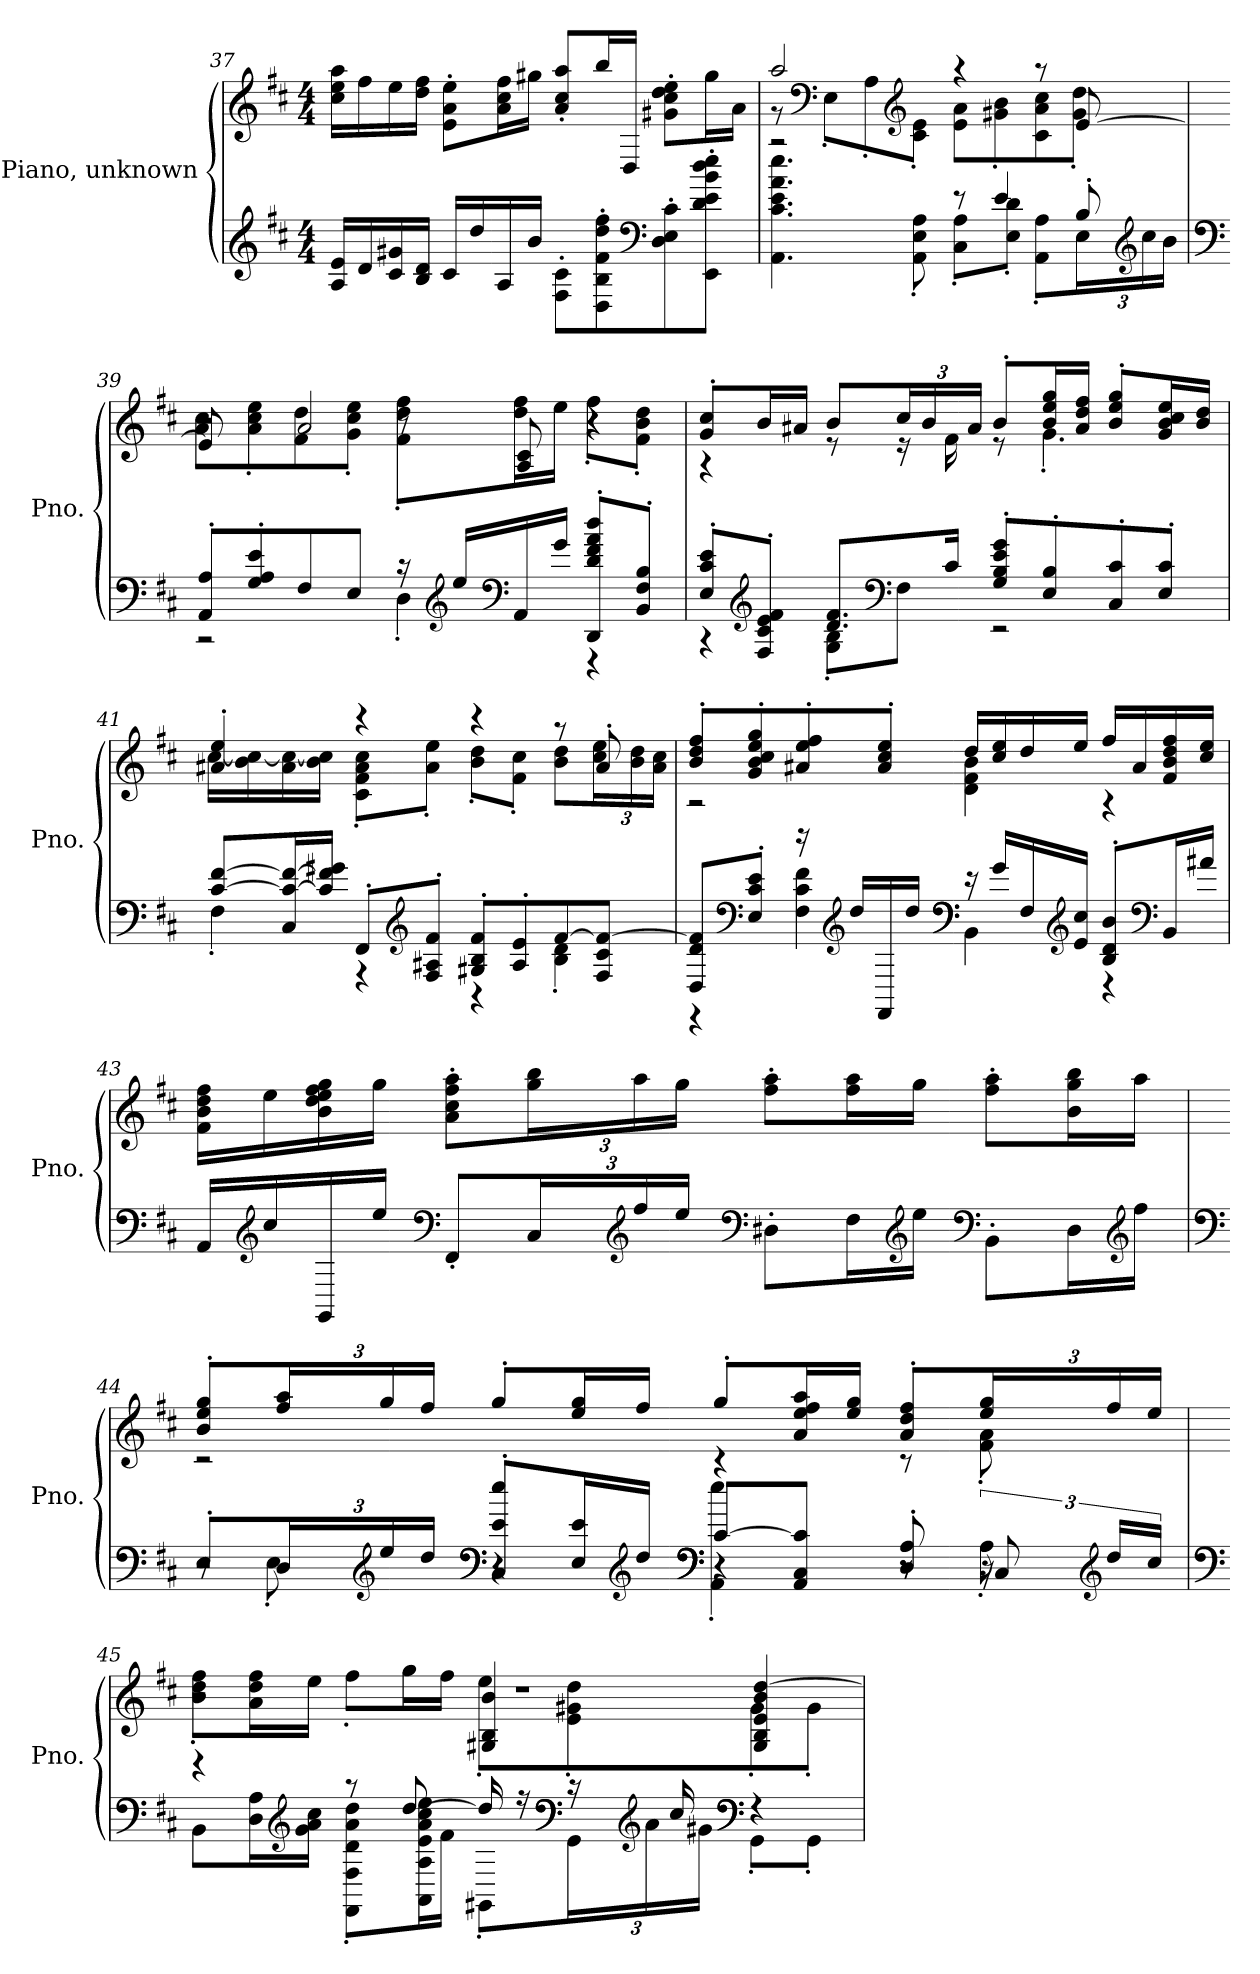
**kern	**kern
*part1	*part1
*staff2	*staff1
*I"Piano, unknown	*
*I'Pno.	*
!!LO:LB:g=z
*clefG2	*clefG2
*k[f#c#]	*k[f#c#]
*M4/4	*M4/4
=37	=37
16A/ 16e/LL	16cc#\ 16ee\ 16aa\LL
16d/	16ff#\
16c#/ 16g#X/	16ee\
16B/ 16d/JJ	16dd\ 16ff#\JJ
16c#/LL	8e\' 8a\' 8ee\'L
16dd/	.
16A/	16a\ 16cc#\ 16ff#\L
16b/JJ	16gg#X\JJ
8F#\' 8c#\'L	8a/' 8cc#/' 8aa/'L
8D\' 8B\' 8f#\' 8dd\' 8ff#\'	16bb/L
.	16D/JJ
*clefF4	*
8D\' 8E\' 8c#\'	8g#X\' 8cc#\' 8dd\' 8ee\'L
8EE\' 8d\' 8e\' 8b\' 8dd\' 8ee\'J	16gg#\L
.	16a\JJ
=38	=38
*^	*^
2r	4.AA\ 4.c#\ 4.e\ 4.a\ 4.ee\	2aa/	8r
*	*	*clefF4	*
.	.	.	8E'\L
.	.	.	8A'\
*	*	*clefG2	*
.	8AA\' 8E\' 8A\'	.	8c#\' 8e\'J
8r	8C#\' 8A\'L	4r	8e\ 8a\L
4e/	8E\' 8d\'J	.	8g#X\' 8b\'
.	8AA\' 8A\'L	8r	8c#\ 8a\ 8cc#\
*	*Xbrackettup	*	*
8B'/	24E\L	[8e/	8g#\' 8dd\'J
*clefG2	*	*	*
.	24cc#\	.	.
.	24b\JJ	.	.
*	*	*v	*v
!!LO:LB:g=z
=39	=39	=39
*clefF4	*	*
*	*	*^
*	*	*	*^
8AA/' 8A/'L	2r	8e/]	8a\ 8cc#\L	2r
8G/' 8A/' 8e/'	.	8r	8a\' 8cc#\' 8ee\'	.
8F#/	.	2a/	8f#\ 8dd\	.
8E/J	.	.	8g\' 8cc#\' 8ee\'J	.
16r	4D'\	.	8f#\' 8dd\' 8ff#\'L	8r
*clefG2	*	*	*	*
16ee/LL	.	.	.	.
*clefF4	*	*	*	*
16AA/	.	.	16dd\ 16ff#\L	8A/ 8c#/
16g/JJ	.	.	16ee\JJ	.
8DD/' 8d/' 8f#/' 8a/' 8dd/'L	4r	4r	8ff#'\L	4r
8BB/' 8F#/' 8B/'J	.	.	8f#\' 8b\' 8dd\'J	.
*	*	*	*v	*v
=40	=40	=40	=40
8E/' 8c#/' 8e/'L	4r	8g/' 8cc#/'L	4r
*clefG2	*	*	*
8F#/' 8c#/' 8e/' 8f#/'J	.	16b/L	.
.	.	16a#X/JJ	.
8.d/ 8.f#/L	8G\' 8B\'L	8b/L	8r
*clefF4	*	*	*
*	*	*Xbrackettup	*
.	8F#\J	24cc#/L	16r
.	.	24b/	.
16c#/Jk	.	.	16f#\
.	.	24a#/JJ	.
8G/' 8B/' 8e/' 8g/'L	2r	8b'/L	8r
8E/' 8B/'	.	16b/ 16ee/ 16gg/L	4.g'\
.	.	16a#/ 16dd/ 16ff#/JJ	.
8C#/' 8c#/'	.	8b/' 8ee/' 8gg/'L	.
8E/' 8c#/'J	.	16g/ 16b/ 16cc#/ 16ee/L	.
.	.	16b/ 16dd/JJ	.
!!LO:PB:g=z	!!
=41	=41	=41	=41
[8c#/ [8f#/L	4F#'\	4a#X/' 4ee/'	[16cc#\LL
.	.	.	16b\ 16cc#\_
16C#/ 16c#/_ 16f#/_L	.	.	16a#\ 16cc#\_
16c#/] 16f#/] 16g#X/JJ	.	.	16b\ 16cc#\]JJ
8FF#'/L	4r	4r	8c#\' 8f#\' 8a#\' 8cc#\'L
*clefG2	*	*	*
8F#/' 8A#X/' 8f#/'J	.	.	8a#\' 8ee\'J
8G#X/' 8B/' 8f#/'L	4r	4r	8b\' 8dd\'L
8A#/' 8e/'	.	.	8f#\' 8cc#\'J
[8f#/	4B\' 4d\'	8r	8b\ 8dd\L
8F#/ 8c#/ 8f#/_J	.	8a#'/	24cc#\ 24ee\L
.	.	.	24b\ 24dd\
.	.	.	24a#\ 24cc#\JJ
!!LO:LB:g=z	!!
=42	=42	=42	=42
8D/ 8d/ 8f#/]L	4r	8b/' 8dd/' 8ff#/'L	2r
*clefF4	*	*	*
8E/' 8c#/' 8e/'J	.	8g/' 8b/' 8cc#/' 8ee/' 8gg/'	.
16r	4F#\ 4c#\ 4f#\	8a#X/' 8ee/' 8ff#/'	.
*clefG2	*	*	*
16dd/LL	.	.	.
16FF#/	.	8a#/' 8cc#/' 8ee/'J	.
16dd/JJ	.	.	.
*clefF4	*	*	*
16r	4BB\	16dd/LL	4d\ 4f#\ 4b\
16g/LL	.	16cc#/ 16ee/	.
16F#/	.	16dd/	.
*clefG2	*	*	*
16e/ 16cc#/JJ	.	16ee/JJ	.
8B/' 8d/' 8b/'L	4r	16ff#/LL	4r
.	.	16a#/	.
*clefF4	*	*	*
16BB/L	.	16f#/ 16b/ 16dd/ 16ff#/	.
16a#X/JJ	.	16cc#/ 16ee/JJ	.
*v	*v	*	*
*	*v	*v
!!LO:LB:g=z
=43	=43
16AA/LL	16f#\ 16b\ 16dd\ 16ff#\LL
*clefG2	*
16cc#/	16ee\
16GG/	16b\ 16dd\ 16ee\ 16ff#\ 16gg\
16ee/JJ	16gg\JJ
*clefF4	*
8FF#'/L	8a\' 8cc#\' 8ff#\' 8aa\'L
24C#/L	24gg\ 24bb\L
*clefG2	*
24ff#/	24aa\
24ee/JJ	24gg\JJ
*clefF4	*
8D#X'\L	8ff#\' 8aa\'L
16F#\L	16ff#\ 16aa\L
*clefG2	*
16ee\JJ	16gg\JJ
*clefF4	*
8BB'\L	8ff#\' 8aa\'L
16D#\L	16b\ 16gg\ 16bb\L
*clefG2	*
16ff#\JJ	16aa\JJ
!!LO:LB:g=z
=44	=44
*clefF4	*
*^	*^
*	*^	*	*
8E'/L	8r	2r	8b/' 8ee/' 8gg/'L	2r
24D/L	8E'\	.	24ff#/ 24aa/L	.
*clefG2	*	*	*	*
24ee/	.	.	24gg/	.
24dd/JJ	.	.	24ff#/JJ	.
*clefF4	*	*	*	*
8C#/' 8e/' 8ee/'L	4r	.	8gg'/L	.
16E/ 16e/L	.	.	16ee/ 16gg/L	.
*clefG2	*	*	*	*
16dd/JJ	.	.	16ff#/JJ	.
*clefF4	*	*	*	*
[8c#/L	4AA\' 4ee\'	4r	8gg'/L	4r
8AA/ 8C#/ 8c#/]J	.	.	16a/ 16ee/ 16ff#/ 16aa/L	.
.	.	.	16ee/ 16gg/JJ	.
8D/' 8A/'	8r	8r	8a/' 8dd/' 8ff#/'L	8r
*brackettup	*	*	*	*
24r	8A'\	8C#/	24ee/ 24gg/L	8f#\' 8a\'
*clefG2	*	*	*	*
24dd/LL	.	.	24ff#/	.
24cc#/JJ	.	.	24ee/JJ	.
*v	*v	*v	*	*
*	*v	*v
!!LO:LB:g=z
=45	=45
*clefF4	*
*^	*^
*	*	*	*^
4r	8BB\L	1r	8b\' 8dd\' 8ff#\'L	2r
.	16D\ 16A\L	.	16a\ 16dd\ 16ff#\L	.
*clefG2	*	*	*	*
.	16g\ 16a\ 16cc#\JJ	.	16ee\JJ	.
8r	8FF#\' 8F#\' 8d\' 8a\' 8dd\'L	.	8ff#'\L	.
[8dd/	16AA\ 16A\ 16e\ 16a\ 16cc#\ 16ee\L	.	16gg\L	.
.	16f#\JJ	.	16ff#\JJ	.
16dd/]	8GG#X'\L	.	8ee'\L	4G#X/ 4B/ 4b/
16r	.	.	.	.
*clefF4	*	*	*	*
*	*Xbrackettup	*	*	*
16r	24GG#\L	.	8e\' 8g#X\' 8dd\'	.
*clefG2	*	*	*	*
.	24a\	.	.	.
16cc#/	.	.	.	.
.	24g#X\JJ	.	.	.
*clefF4	*	*	*	*
4r	8GG#'\L	.	8g#'\	4G#/ 4B/ 4e/ 4b/ [4dd/
.	8GG#'\J	.	8g#'\J	.
*v	*v	*	*	*
*	*v	*v	*v
=	=
*-	*-
